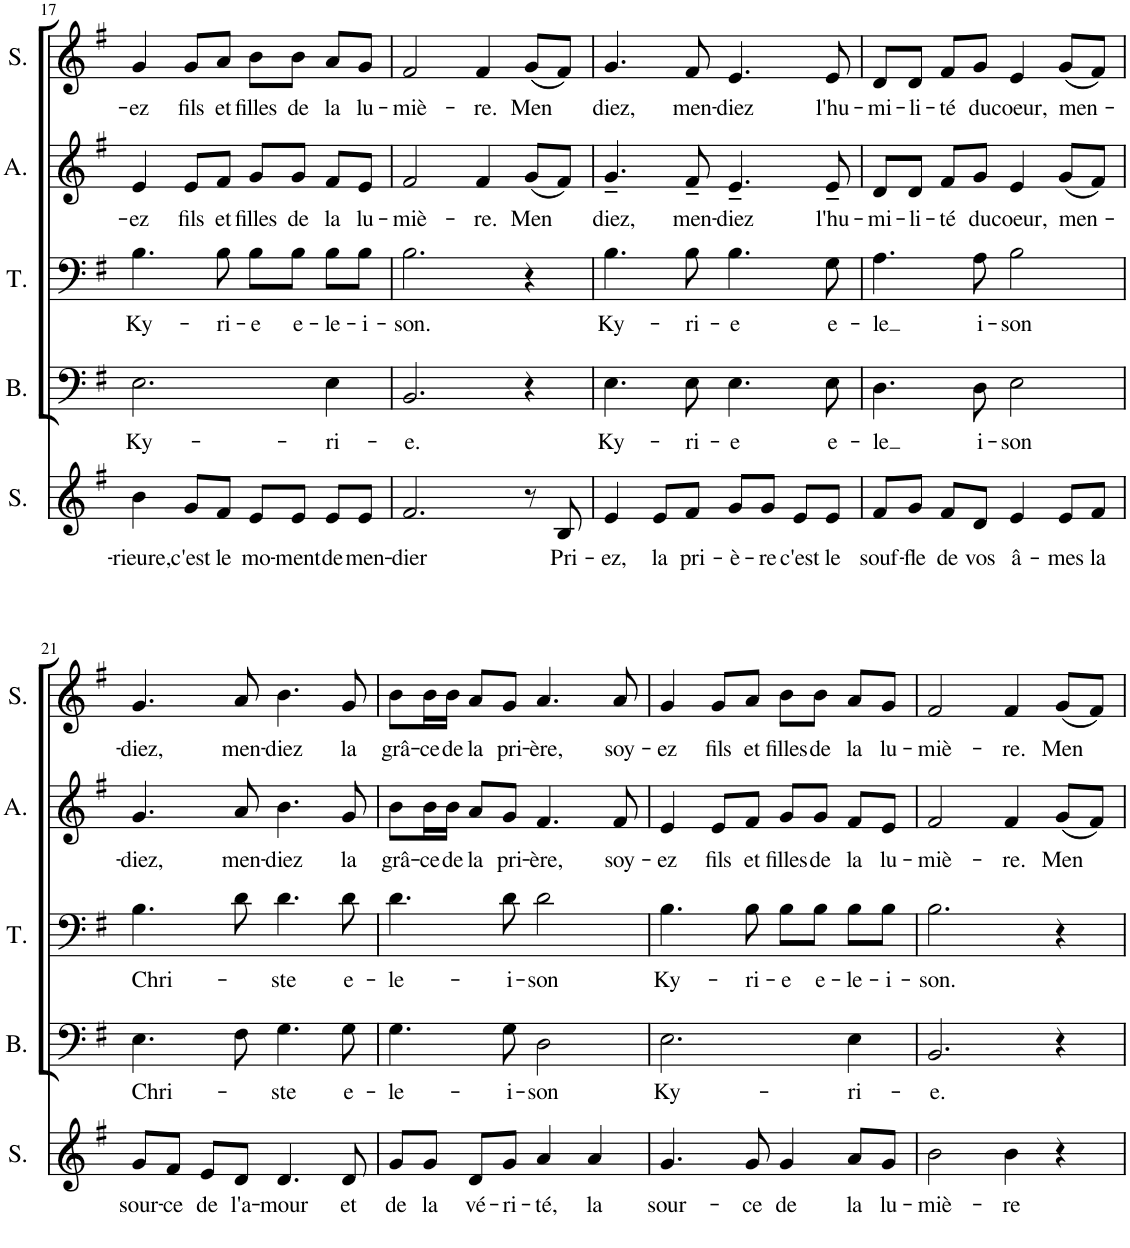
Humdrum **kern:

**kern	**text	**kern	**text	**kern	**text	**kern	**text	**kern	**text
*part5	*part5	*part4	*part4	*part3	*part3	*part2	*part2	*part1	*part1
*staff5	*staff5	*staff4	*staff4	*staff3	*staff3	*staff2	*staff2	*staff1	*staff1
*I"Soliste	*	*I"Bass	*	*I"Tenor	*	*I"Alto	*	*I"Soprano	*
*I'S.	*	*I'B.	*	*I'T.	*	*I'A.	*	*I'S.	*
!!LO:PB:g=z
*clefG2	*	*clefF4	*	*clefF4	*	*clefG2	*	*clefG2	*
*k[f#]	*	*k[f#]	*	*k[f#]	*	*k[f#]	*	*k[f#]	*
*M4/4	*	*M4/4	*	*M4/4	*	*M4/4	*	*M4/4	*
=17	=17	=17	=17	=17	=17	=17	=17	=17	=17
!	!LO:LY:b	!	!LO:LY:b	!	!LO:LY:b	!	!LO:LY:b	!	!LO:LY:b
4b\	-rieure,	2.E\	Ky-	4.B\	Ky-	4e/	-ez	4g/	-ez
!	!LO:LY:b	!	!	!	!	!	!LO:LY:b	!	!LO:LY:b
8g/L	c'est	.	.	.	.	8e/L	fils	8g/L	fils
!	!LO:LY:b	!	!	!	!LO:LY:b	!	!LO:LY:b	!	!LO:LY:b
8f#/J	le	.	.	8B\	-ri-	8f#/J	et	8a/J	et
!	!LO:LY:b	!	!	!	!LO:LY:b	!	!LO:LY:b	!	!LO:LY:b
8e/L	mo-	.	.	8B\L	-e	8g/L	filles	8b\L	filles
!	!LO:LY:b	!	!	!	!LO:LY:b	!	!LO:LY:b	!	!LO:LY:b
8e/J	-ment	.	.	8B\J	e-	8g/J	de	8b\J	de
!	!LO:LY:b	!	!LO:LY:b	!	!LO:LY:b	!	!LO:LY:b	!	!LO:LY:b
8e/L	de	4E\	-ri-	8B\L	-le-	8f#/L	la	8a/L	la
!	!LO:LY:b	!	!	!	!LO:LY:b	!	!LO:LY:b	!	!LO:LY:b
8e/J	men-	.	.	8B\J	-i-	8e/J	lu-	8g/J	lu-
=18	=18	=18	=18	=18	=18	=18	=18	=18	=18
!	!LO:LY:b	!	!LO:LY:b	!	!LO:LY:b	!	!LO:LY:b	!	!LO:LY:b
2.f#/	-dier	2.BB/	-e.	2.B\	-son.	2f#/	-miè-	2f#/	-miè-
!	!	!	!	!	!	!	!LO:LY:b	!	!LO:LY:b
.	.	.	.	.	.	4f#/	-re.	4f#/	-re.
!	!	!	!	!	!	!	!LO:LY:b	!	!LO:LY:b
8r	.	4r	.	4r	.	(8g/L	Men	(8g/L	Men
!	!LO:LY:b	!	!	!	!	!	!	!	!
8B/	Pri-	.	.	.	.	8f#/J)	.	8f#/J)	.
=19	=19	=19	=19	=19	=19	=19	=19	=19	=19
!	!LO:LY:b	!	!LO:LY:b	!	!LO:LY:b	!	!LO:LY:b	!	!LO:LY:b
4e/	-ez,	4.E\	Ky-	4.B\	Ky-	4.g~/	-diez,	4.g/	-diez,
!	!LO:LY:b	!	!	!	!	!	!	!	!
8e/L	la	.	.	.	.	.	.	.	.
!	!LO:LY:b	!	!LO:LY:b	!	!LO:LY:b	!	!LO:LY:b	!	!LO:LY:b
8f#/J	pri-	8E\	-ri-	8B\	-ri-	8f#~/	men-	8f#/	men-
!	!LO:LY:b	!	!LO:LY:b	!	!LO:LY:b	!	!LO:LY:b	!	!LO:LY:b
8g/L	-è-	4.E\	-e	4.B\	-e	4.e~/	-diez	4.e/	-diez
!	!LO:LY:b	!	!	!	!	!	!	!	!
8g/J	-re	.	.	.	.	.	.	.	.
!	!LO:LY:b	!	!	!	!	!	!	!	!
8e/L	c'est	.	.	.	.	.	.	.	.
!	!LO:LY:b	!	!LO:LY:b	!	!LO:LY:b	!	!LO:LY:b	!	!LO:LY:b
8e/J	le	8E\	e-	8G\	e-	8e~/	l'hu-	8e/	l'hu-
=20	=20	=20	=20	=20	=20	=20	=20	=20	=20
!	!LO:LY:b	!	!LO:LY:b	!	!LO:LY:b	!	!LO:LY:b	!	!LO:LY:b
8f#/L	souf-	4.D\	-le	4.A\	-le	8d/L	-mi-	8d/L	-mi-
!	!LO:LY:b	!	!	!	!	!	!LO:LY:b	!	!LO:LY:b
8g/J	-fle	.	.	.	.	8d/J	-li-	8d/J	-li-
!	!LO:LY:b	!	!	!	!	!	!LO:LY:b	!	!LO:LY:b
8f#/L	de	.	.	.	.	8f#/L	-té	8f#/L	-té
!	!LO:LY:b	!	!LO:LY:b	!	!LO:LY:b	!	!LO:LY:b	!	!LO:LY:b
8d/J	vos	8D\	i-	8A\	i-	8g/J	du	8g/J	du
!	!LO:LY:b	!	!LO:LY:b	!	!LO:LY:b	!	!LO:LY:b	!	!LO:LY:b
4e/	â-	2E\	-son	2B\	-son	4e/	coeur,	4e/	coeur,
!	!LO:LY:b	!	!	!	!	!	!LO:LY:b	!	!LO:LY:b
8e/L	-mes	.	.	.	.	(8g/L	men-	(8g/L	men-
!	!LO:LY:b	!	!	!	!	!	!	!	!
8f#/J	la	.	.	.	.	8f#/J)	.	8f#/J)	.
!!LO:LB:g=z
=21	=21	=21	=21	=21	=21	=21	=21	=21	=21
!	!LO:LY:b	!	!LO:LY:b	!	!LO:LY:b	!	!LO:LY:b	!	!LO:LY:b
8g/L	sour-	4.E\	Chri-	4.B\	Chri-	4.g/	-diez,	4.g/	-diez,
!	!LO:LY:b	!	!	!	!	!	!	!	!
8f#/J	-ce	.	.	.	.	.	.	.	.
!	!LO:LY:b	!	!	!	!	!	!	!	!
8e/L	de	.	.	.	.	.	.	.	.
!	!LO:LY:b	!	!	!	!	!	!LO:LY:b	!	!LO:LY:b
8d/J	l'a-	8F#\	.	8d\	.	8a/	men-	8a/	men-
!	!LO:LY:b	!	!LO:LY:b	!	!LO:LY:b	!	!LO:LY:b	!	!LO:LY:b
4.d/	-mour	4.G\	-ste	4.d\	-ste	4.b\	-diez	4.b\	-diez
!	!LO:LY:b	!	!LO:LY:b	!	!LO:LY:b	!	!LO:LY:b	!	!LO:LY:b
8d/	et	8G\	e-	8d\	e-	8g/	la	8g/	la
=22	=22	=22	=22	=22	=22	=22	=22	=22	=22
!	!LO:LY:b	!	!LO:LY:b	!	!LO:LY:b	!	!LO:LY:b	!	!LO:LY:b
8g/L	de	4.G\	-le-	4.d\	-le-	8b\L	grâ-	8b\L	grâ-
!	!LO:LY:b	!	!	!	!	!	!LO:LY:b	!	!LO:LY:b
8g/J	la	.	.	.	.	16b\L	-ce	16b\L	-ce
!	!	!	!	!	!	!	!LO:LY:b	!	!LO:LY:b
.	.	.	.	.	.	16b\JJ	de	16b\JJ	de
!	!LO:LY:b	!	!	!	!	!	!LO:LY:b	!	!LO:LY:b
8d/L	vé-	.	.	.	.	8a/L	la	8a/L	la
!	!LO:LY:b	!	!LO:LY:b	!	!LO:LY:b	!	!LO:LY:b	!	!LO:LY:b
8g/J	-ri-	8G\	-i-	8d\	-i-	8g/J	pri-	8g/J	pri-
!	!LO:LY:b	!	!LO:LY:b	!	!LO:LY:b	!	!LO:LY:b	!	!LO:LY:b
4a/	-té,	2D\	-son	2d\	-son	4.f#/	-ère,	4.a/	-ère,
!	!LO:LY:b	!	!	!	!	!	!	!	!
4a/	la	.	.	.	.	.	.	.	.
!	!	!	!	!	!	!	!LO:LY:b	!	!LO:LY:b
.	.	.	.	.	.	8f#/	soy-	8a/	soy-
=23	=23	=23	=23	=23	=23	=23	=23	=23	=23
!	!LO:LY:b	!	!LO:LY:b	!	!LO:LY:b	!	!LO:LY:b	!	!LO:LY:b
4.g/	sour-	2.E\	Ky-	4.B\	Ky-	4e/	-ez	4g/	-ez
!	!	!	!	!	!	!	!LO:LY:b	!	!LO:LY:b
.	.	.	.	.	.	8e/L	fils	8g/L	fils
!	!LO:LY:b	!	!	!	!LO:LY:b	!	!LO:LY:b	!	!LO:LY:b
8g/	-ce	.	.	8B\	-ri-	8f#/J	et	8a/J	et
!	!LO:LY:b	!	!	!	!LO:LY:b	!	!LO:LY:b	!	!LO:LY:b
4g/	de	.	.	8B\L	-e	8g/L	filles	8b\L	filles
!	!	!	!	!	!LO:LY:b	!	!LO:LY:b	!	!LO:LY:b
.	.	.	.	8B\J	e-	8g/J	de	8b\J	de
!	!LO:LY:b	!	!LO:LY:b	!	!LO:LY:b	!	!LO:LY:b	!	!LO:LY:b
8a/L	la	4E\	-ri-	8B\L	-le-	8f#/L	la	8a/L	la
!	!LO:LY:b	!	!	!	!LO:LY:b	!	!LO:LY:b	!	!LO:LY:b
8g/J	lu-	.	.	8B\J	-i-	8e/J	lu-	8g/J	lu-
=24	=24	=24	=24	=24	=24	=24	=24	=24	=24
!	!LO:LY:b	!	!LO:LY:b	!	!LO:LY:b	!	!LO:LY:b	!	!LO:LY:b
2b\	-miè-	2.BB/	-e.	2.B\	-son.	2f#/	-miè-	2f#/	-miè-
!	!LO:LY:b	!	!	!	!	!	!LO:LY:b	!	!LO:LY:b
4b\	-re	.	.	.	.	4f#/	-re.	4f#/	-re.
!	!	!	!	!	!	!	!LO:LY:b	!	!LO:LY:b
4r	.	4r	.	4r	.	(8g/L	Men	(8g/L	Men
.	.	.	.	.	.	8f#/J)	.	8f#/J)	.
=	=	=	=	=	=	=	=	=	=
*-	*-	*-	*-	*-	*-	*-	*-	*-	*-
